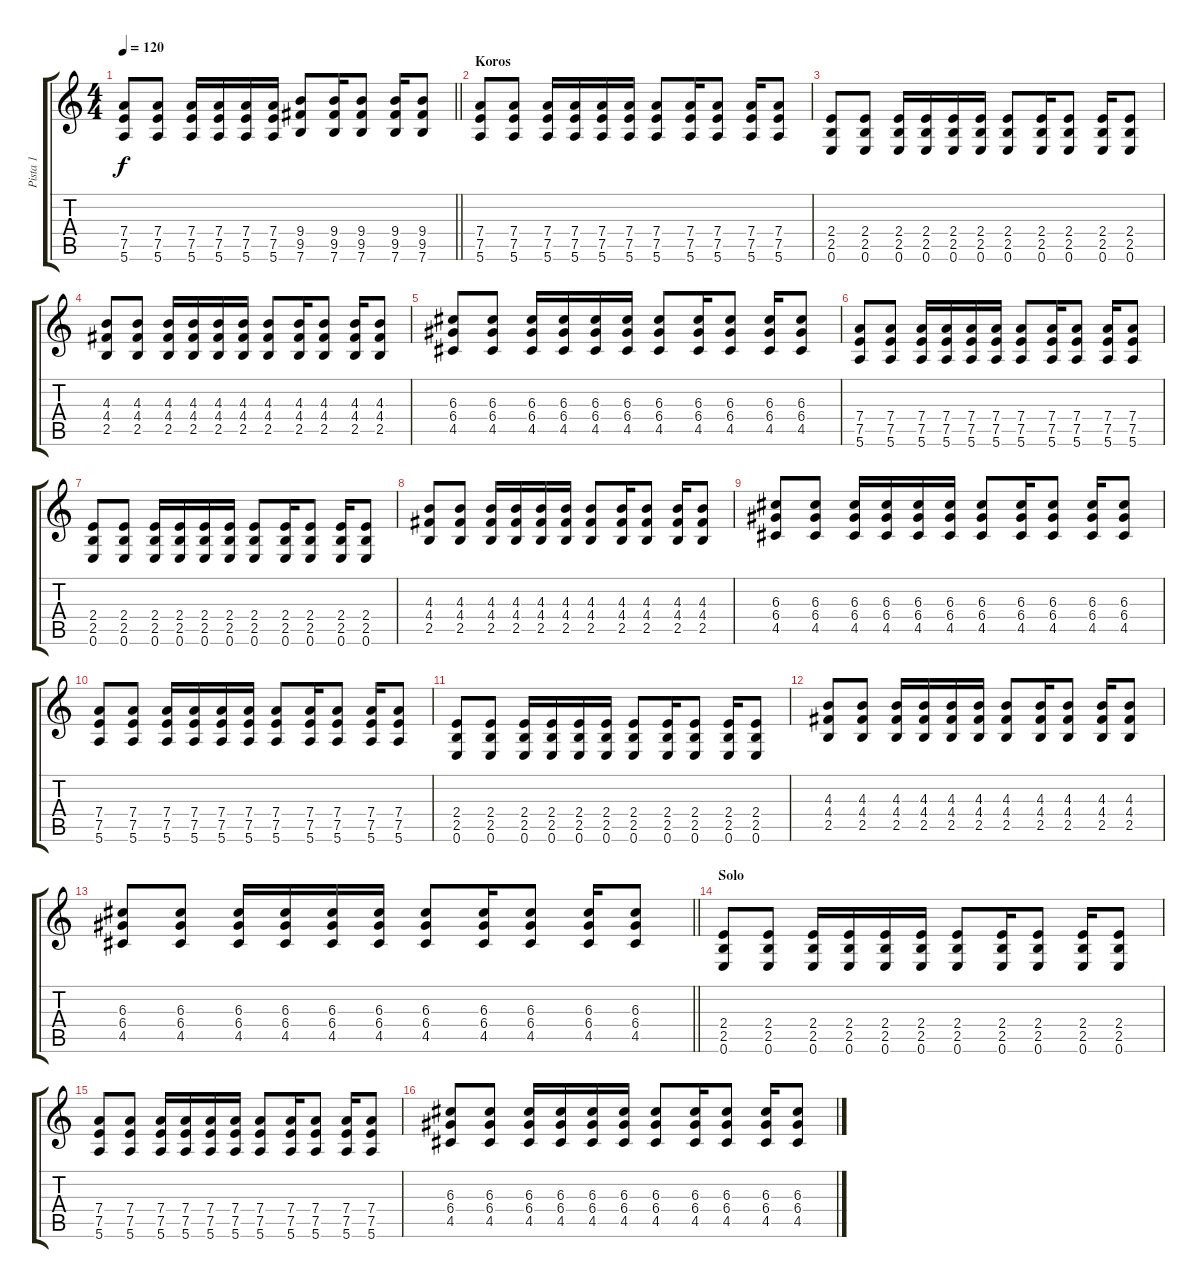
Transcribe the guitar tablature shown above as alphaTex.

\track ("Pista 1" "Pista 1") {instrument distortionguitar}
\staff {score tabs}
\tuning (E4 B3 G3 D3 A2 E2) {hide}
\ts (4 4)
\tempo 120
\clef g2
\barLineRight lightlight
\ks c
(7.4 7.5 5.6).8{dy f} (7.4 7.5 5.6).8 (7.4 7.5 5.6).16 (7.4 7.5 5.6).16 (7.4 7.5 5.6).16 (7.4 7.5 5.6).16 (9.4 9.5 7.6).8 (9.4 9.5 7.6).16 (9.4 9.5 7.6).8 (9.4 9.5 7.6).16 (9.4 9.5 7.6).8 |
\section ("" "Koros")
(7.4 7.5 5.6).8 (7.4 7.5 5.6).8 (7.4 7.5 5.6).16 (7.4 7.5 5.6).16 (7.4 7.5 5.6).16 (7.4 7.5 5.6).16 (7.4 7.5 5.6).8 (7.4 7.5 5.6).16 (7.4 7.5 5.6).8 (7.4 7.5 5.6).16 (7.4 7.5 5.6).8 |
(2.4 2.5 0.6).8 (2.4 2.5 0.6).8 (2.4 2.5 0.6).16 (2.4 2.5 0.6).16 (2.4 2.5 0.6).16 (2.4 2.5 0.6).16 (2.4 2.5 0.6).8 (2.4 2.5 0.6).16 (2.4 2.5 0.6).8 (2.4 2.5 0.6).16 (2.4 2.5 0.6).8 |
(4.3 4.4 2.5).8 (4.3 4.4 2.5).8 (4.3 4.4 2.5).16 (4.3 4.4 2.5).16 (4.3 4.4 2.5).16 (4.3 4.4 2.5).16 (4.3 4.4 2.5).8 (4.3 4.4 2.5).16 (4.3 4.4 2.5).8 (4.3 4.4 2.5).16 (4.3 4.4 2.5).8 |
(6.3 6.4 4.5).8 (6.3 6.4 4.5).8 (6.3 6.4 4.5).16 (6.3 6.4 4.5).16 (6.3 6.4 4.5).16 (6.3 6.4 4.5).16 (6.3 6.4 4.5).8 (6.3 6.4 4.5).16 (6.3 6.4 4.5).8 (6.3 6.4 4.5).16 (6.3 6.4 4.5).8 |
(7.4 7.5 5.6).8 (7.4 7.5 5.6).8 (7.4 7.5 5.6).16 (7.4 7.5 5.6).16 (7.4 7.5 5.6).16 (7.4 7.5 5.6).16 (7.4 7.5 5.6).8 (7.4 7.5 5.6).16 (7.4 7.5 5.6).8 (7.4 7.5 5.6).16 (7.4 7.5 5.6).8 |
(2.4 2.5 0.6).8 (2.4 2.5 0.6).8 (2.4 2.5 0.6).16 (2.4 2.5 0.6).16 (2.4 2.5 0.6).16 (2.4 2.5 0.6).16 (2.4 2.5 0.6).8 (2.4 2.5 0.6).16 (2.4 2.5 0.6).8 (2.4 2.5 0.6).16 (2.4 2.5 0.6).8 |
(4.3 4.4 2.5).8 (4.3 4.4 2.5).8 (4.3 4.4 2.5).16 (4.3 4.4 2.5).16 (4.3 4.4 2.5).16 (4.3 4.4 2.5).16 (4.3 4.4 2.5).8 (4.3 4.4 2.5).16 (4.3 4.4 2.5).8 (4.3 4.4 2.5).16 (4.3 4.4 2.5).8 |
(6.3 6.4 4.5).8 (6.3 6.4 4.5).8 (6.3 6.4 4.5).16 (6.3 6.4 4.5).16 (6.3 6.4 4.5).16 (6.3 6.4 4.5).16 (6.3 6.4 4.5).8 (6.3 6.4 4.5).16 (6.3 6.4 4.5).8 (6.3 6.4 4.5).16 (6.3 6.4 4.5).8 |
(7.4 7.5 5.6).8 (7.4 7.5 5.6).8 (7.4 7.5 5.6).16 (7.4 7.5 5.6).16 (7.4 7.5 5.6).16 (7.4 7.5 5.6).16 (7.4 7.5 5.6).8 (7.4 7.5 5.6).16 (7.4 7.5 5.6).8 (7.4 7.5 5.6).16 (7.4 7.5 5.6).8 |
(2.4 2.5 0.6).8 (2.4 2.5 0.6).8 (2.4 2.5 0.6).16 (2.4 2.5 0.6).16 (2.4 2.5 0.6).16 (2.4 2.5 0.6).16 (2.4 2.5 0.6).8 (2.4 2.5 0.6).16 (2.4 2.5 0.6).8 (2.4 2.5 0.6).16 (2.4 2.5 0.6).8 |
(4.3 4.4 2.5).8 (4.3 4.4 2.5).8 (4.3 4.4 2.5).16 (4.3 4.4 2.5).16 (4.3 4.4 2.5).16 (4.3 4.4 2.5).16 (4.3 4.4 2.5).8 (4.3 4.4 2.5).16 (4.3 4.4 2.5).8 (4.3 4.4 2.5).16 (4.3 4.4 2.5).8 |
\barLineRight lightlight
(6.3 6.4 4.5).8 (6.3 6.4 4.5).8 (6.3 6.4 4.5).16 (6.3 6.4 4.5).16 (6.3 6.4 4.5).16 (6.3 6.4 4.5).16 (6.3 6.4 4.5).8 (6.3 6.4 4.5).16 (6.3 6.4 4.5).8 (6.3 6.4 4.5).16 (6.3 6.4 4.5).8 |
\section ("" "Solo")
(2.4 2.5 0.6).8 (2.4 2.5 0.6).8 (2.4 2.5 0.6).16 (2.4 2.5 0.6).16 (2.4 2.5 0.6).16 (2.4 2.5 0.6).16 (2.4 2.5 0.6).8 (2.4 2.5 0.6).16 (2.4 2.5 0.6).8 (2.4 2.5 0.6).16 (2.4 2.5 0.6).8 |
(7.4 7.5 5.6).8 (7.4 7.5 5.6).8 (7.4 7.5 5.6).16 (7.4 7.5 5.6).16 (7.4 7.5 5.6).16 (7.4 7.5 5.6).16 (7.4 7.5 5.6).8 (7.4 7.5 5.6).16 (7.4 7.5 5.6).8 (7.4 7.5 5.6).16 (7.4 7.5 5.6).8 |
(6.3 6.4 4.5).8 (6.3 6.4 4.5).8 (6.3 6.4 4.5).16 (6.3 6.4 4.5).16 (6.3 6.4 4.5).16 (6.3 6.4 4.5).16 (6.3 6.4 4.5).8 (6.3 6.4 4.5).16 (6.3 6.4 4.5).8 (6.3 6.4 4.5).16 (6.3 6.4 4.5).8
